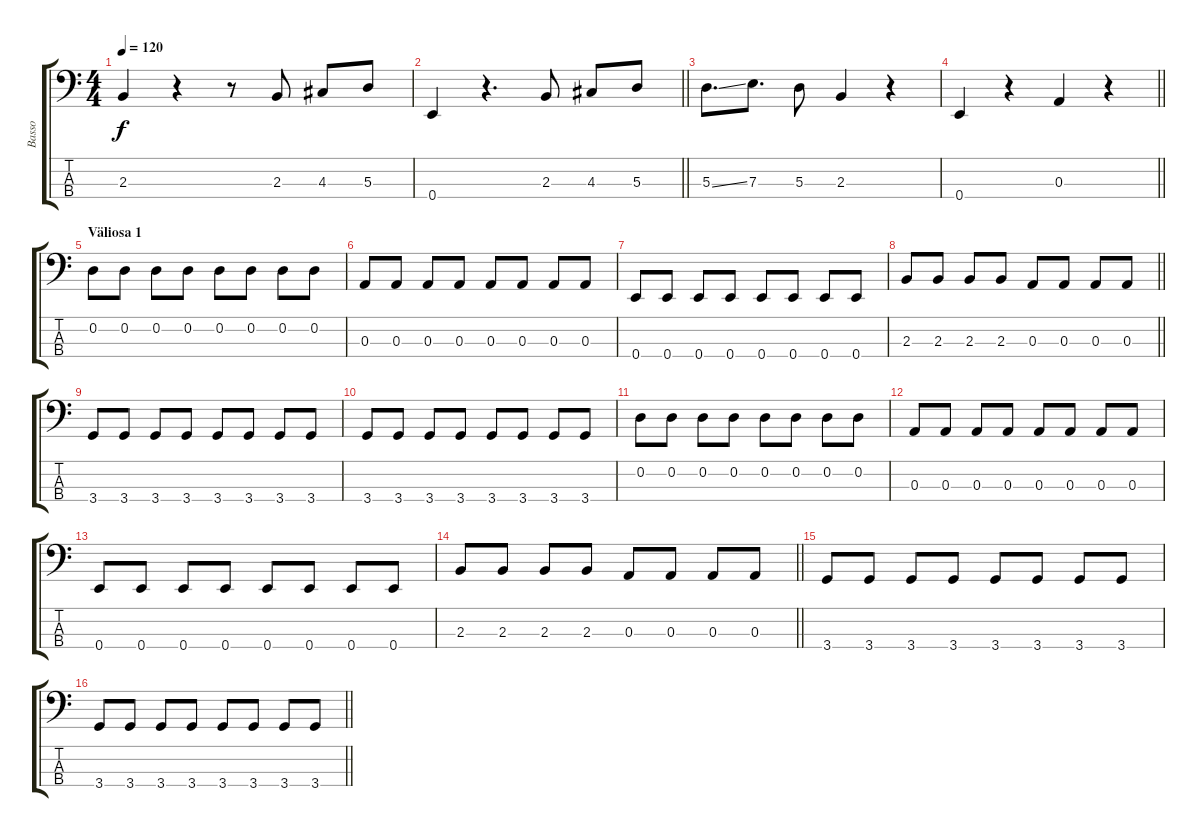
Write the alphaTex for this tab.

\track ("Basso" "Basso") {instrument electricbassfinger}
\staff {score tabs}
\tuning (G2 D2 A1 E1) {hide}
\ts (4 4)
\tempo 120
\clef f4
\ks c
2.3.4{dy f} r.4 r.8 2.3.8 4.3.8 5.3.8 |
\barLineRight lightlight
0.4.4 r.4{d} 2.3.8 4.3.8 5.3.8 |
5.3{ss}.8{d} 7.3.8{d} 5.3.8 2.3.4 r.4 |
\barLineRight lightlight
0.4.4 r.4 0.3.4 r.4 |
\section ("" "Väliosa 1")
0.2.8 0.2.8 0.2.8 0.2.8 0.2.8 0.2.8 0.2.8 0.2.8 |
0.3.8 0.3.8 0.3.8 0.3.8 0.3.8 0.3.8 0.3.8 0.3.8 |
0.4.8 0.4.8 0.4.8 0.4.8 0.4.8 0.4.8 0.4.8 0.4.8 |
\barLineRight lightlight
2.3.8 2.3.8 2.3.8 2.3.8 0.3.8 0.3.8 0.3.8 0.3.8 |
3.4.8 3.4.8 3.4.8 3.4.8 3.4.8 3.4.8 3.4.8 3.4.8 |
3.4.8 3.4.8 3.4.8 3.4.8 3.4.8 3.4.8 3.4.8 3.4.8 |
0.2.8 0.2.8 0.2.8 0.2.8 0.2.8 0.2.8 0.2.8 0.2.8 |
0.3.8 0.3.8 0.3.8 0.3.8 0.3.8 0.3.8 0.3.8 0.3.8 |
0.4.8 0.4.8 0.4.8 0.4.8 0.4.8 0.4.8 0.4.8 0.4.8 |
\barLineRight lightlight
2.3.8 2.3.8 2.3.8 2.3.8 0.3.8 0.3.8 0.3.8 0.3.8 |
3.4.8 3.4.8 3.4.8 3.4.8 3.4.8 3.4.8 3.4.8 3.4.8 |
\barLineRight lightlight
3.4.8 3.4.8 3.4.8 3.4.8 3.4.8 3.4.8 3.4.8 3.4.8
